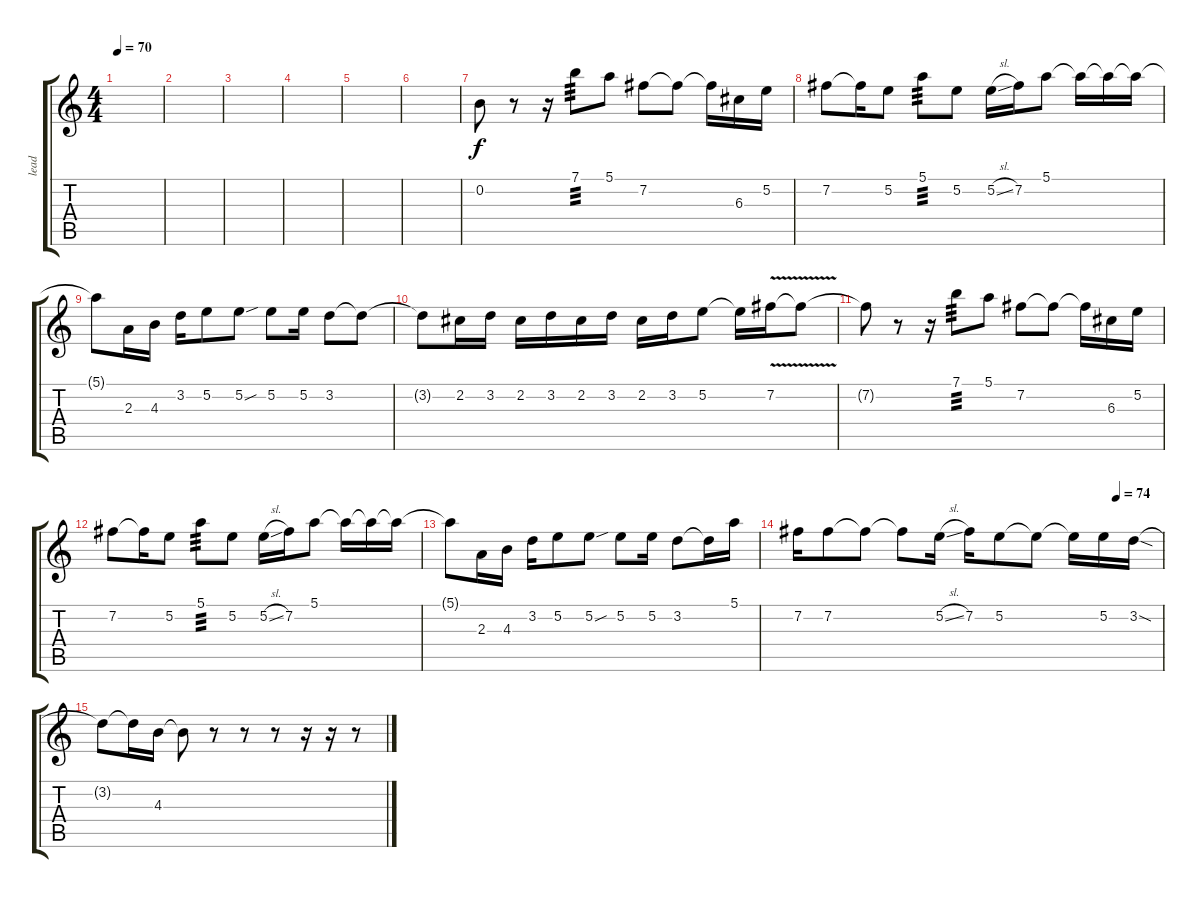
\track ("lead" "lead") {instrument distortionguitar}
\staff {score tabs}
\tuning (E4 B3 G3 D3 A2 E2) {hide}
\ts (4 4)
\tempo 70
\clef g2
\ks c
|
|
|
|
|
|
0.2.8{volume 12 instrument distortionguitar} r.8 r.16 7.1.8{tp 3} 5.1.8 7.2.8 7.2{t}.8 7.2{t}.16 6.3.16 5.2.16 |
7.2.8 7.2{t}.16 5.2.8 5.1.8{tp 3} 5.2.8 5.2{sl}.16 7.2.16 5.1.8 5.1{t}.16 5.1{t}.16 5.1{t}.16 |
5.1{t}.8 2.3.16 4.3.16 3.2.16 5.2.8 5.2{sou}.8 5.2.8 5.2.16 3.2.8 3.2{t}.8 |
3.2{t}.8 2.2.16 3.2.16 2.2.16 3.2.16 2.2.16 3.2.16 2.2.16 3.2.16 5.2.8 5.2{t}.16 7.2{v}.16 7.2{t}.8 |
7.2{t}.8 r.8 r.16 7.1.8{tp 3} 5.1.8 7.2.8 7.2{t}.8 7.2{t}.16 6.3.16 5.2.16 |
7.2.8 7.2{t}.16 5.2.8 5.1.8{tp 3} 5.2.8 5.2{sl}.16 7.2.16 5.1.8 5.1{t}.16 5.1{t}.16 5.1{t}.16 |
5.1{t}.8 2.3.16 4.3.16 3.2.16 5.2.8 5.2{sou}.8 5.2.8 5.2.16 3.2.8 3.2{t}.16 5.1.16 |
\tempo (74 0.875)
7.2.16 7.2.8 7.2{t}.8 7.2{t}.8 5.2{sl}.16 7.2.16 5.2.8 5.2{t}.8 5.2{t}.16 5.2.16 3.2{sod}.16 |
3.2{t}.8 3.2{t}.16 4.3.16 4.3{t}.8 r.8 r.8 r.8 r.16 r.16 r.8
